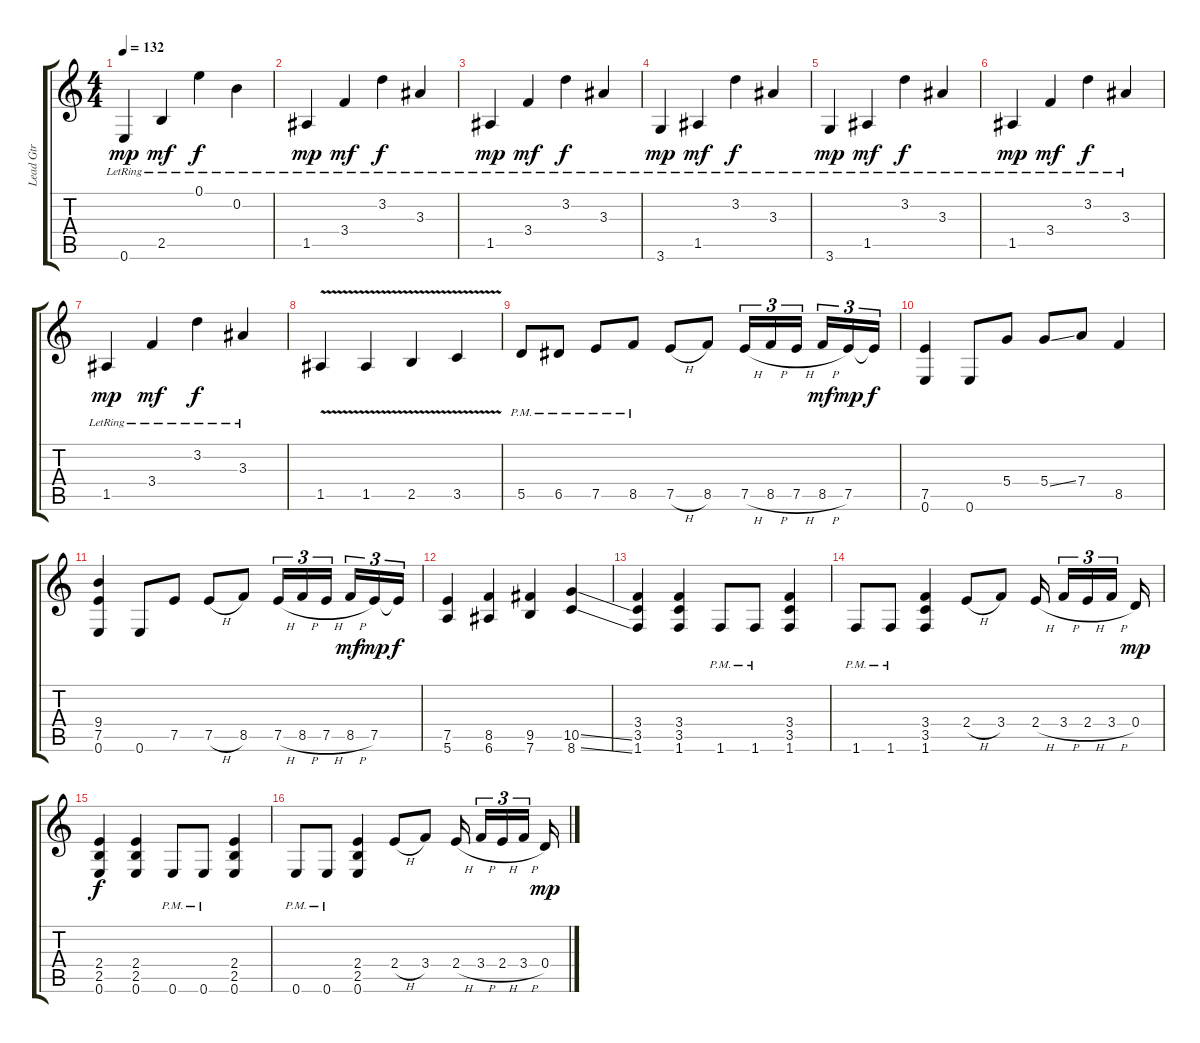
\track ("Lead Gtr" "Lead Gtr") {instrument distortionguitar}
\staff {score tabs}
\tuning (E4 B3 G3 D3 A2 E2) {hide}
\ts (4 4)
\tempo 132
\clef g2
\ks c
0.6{lr}.4{dy mp} 2.5{lr}.4{dy mf} 0.1{lr}.4{dy f} 0.2{lr}.4 |
1.5{lr}.4{dy mp} 3.4{lr}.4{dy mf} 3.2{lr}.4{dy f} 3.3{lr}.4 |
1.5{lr}.4{dy mp} 3.4{lr}.4{dy mf} 3.2{lr}.4{dy f} 3.3{lr}.4 |
3.6{lr}.4{dy mp} 1.5{lr}.4{dy mf} 3.2{lr}.4{dy f} 3.3{lr}.4 |
3.6{lr}.4{dy mp} 1.5{lr}.4{dy mf} 3.2{lr}.4{dy f} 3.3{lr}.4 |
1.5{lr}.4{dy mp} 3.4{lr}.4{dy mf} 3.2{lr}.4{dy f} 3.3{lr}.4 |
1.5{lr}.4{dy mp} 3.4{lr}.4{dy mf} 3.2{lr}.4{dy f} 3.3{lr}.4 |
1.5{v}.4{instrument distortionguitar} 1.5{v}.4 2.5{v}.4 3.5{v}.4 |
5.5{pm}.8 6.5{pm}.8 7.5{pm}.8 8.5{pm}.8 7.5{h}.8 8.5.8 7.5{h}.16{tu (3 2)} 8.5{h}.16{tu (3 2)} 7.5{h}.16{tu (3 2) beam splitsecondary} 8.5{h}.16{tu (3 2) dy mf} 7.5.16{tu (3 2) dy mp} 7.5{t}.16{tu (3 2) dy f} |
(7.5 0.6).4 0.6.8 5.4.8 5.4{ss}.8 7.4.8 8.5.4 |
(9.4 7.5 0.6).4 0.6.8 7.5.8 7.5{h}.8 8.5.8 7.5{h}.16{tu (3 2)} 8.5{h}.16{tu (3 2)} 7.5{h}.16{tu (3 2) beam splitsecondary} 8.5{h}.16{tu (3 2) dy mf} 7.5.16{tu (3 2) dy mp} 7.5{t}.16{tu (3 2) dy f} |
(7.5 5.6).4 (8.5 6.6).4 (9.5 7.6).4 (10.5{ss} 8.6{ss}).4 |
(3.4 3.5 1.6).4 (3.4 3.5 1.6).4 1.6{pm}.8 1.6{pm}.8 (3.4 3.5 1.6).4 |
1.6{pm}.8 1.6{pm}.8 (3.4 3.5 1.6).4 2.4{h}.8 3.4.8 2.4{h}.16{beam splitsecondary} 3.4{h}.16{tu (3 2)} 2.4{h}.16{tu (3 2)} 3.4{h}.16{tu (3 2) beam splitsecondary} 0.4.16{dy mp} |
(2.4 2.5 0.6).4{dy f} (2.4 2.5 0.6).4 0.6{pm}.8 0.6{pm}.8 (2.4 2.5 0.6).4 |
0.6{pm}.8 0.6{pm}.8 (2.4 2.5 0.6).4 2.4{h}.8 3.4.8 2.4{h}.16{beam splitsecondary} 3.4{h}.16{tu (3 2)} 2.4{h}.16{tu (3 2)} 3.4{h}.16{tu (3 2) beam splitsecondary} 0.4.16{dy mp}
